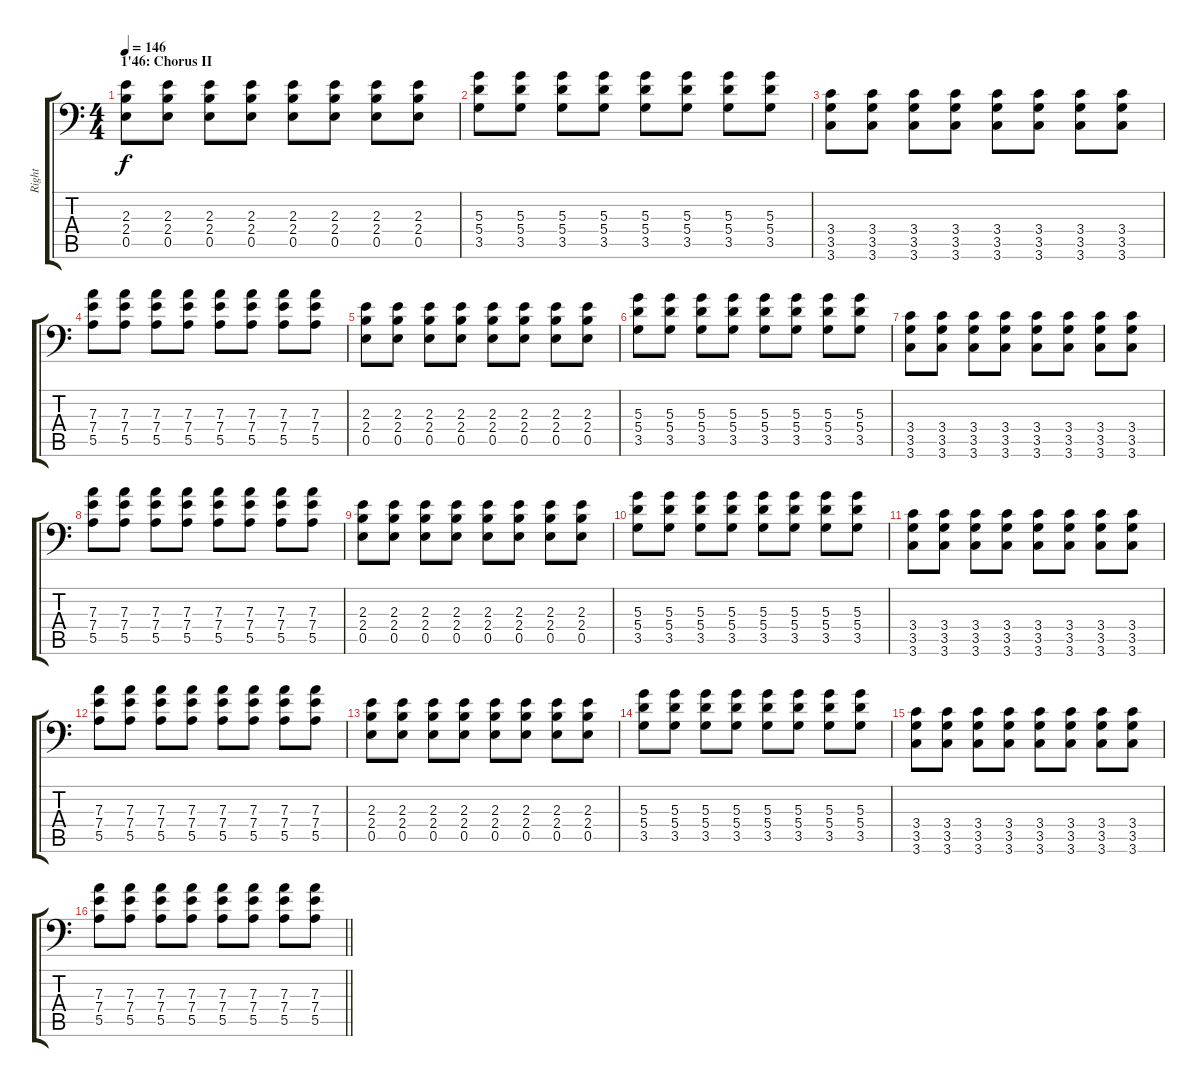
\track ("Right" "Right") {instrument distortionguitar}
\staff {score tabs}
\tuning (B3 Gb3 D3 A2 E2 A1) {hide}
\ts (4 4)
\section ("" "1'46: Chorus II")
\tempo 146
\clef f4
\ks c
(2.3 2.4 0.5).8{dy f} (2.3 2.4 0.5).8 (2.3 2.4 0.5).8 (2.3 2.4 0.5).8 (2.3 2.4 0.5).8 (2.3 2.4 0.5).8 (2.3 2.4 0.5).8 (2.3 2.4 0.5).8 |
(5.3 5.4 3.5).8 (5.3 5.4 3.5).8 (5.3 5.4 3.5).8 (5.3 5.4 3.5).8 (5.3 5.4 3.5).8 (5.3 5.4 3.5).8 (5.3 5.4 3.5).8 (5.3 5.4 3.5).8 |
(3.4 3.5 3.6).8 (3.4 3.5 3.6).8 (3.4 3.5 3.6).8 (3.4 3.5 3.6).8 (3.4 3.5 3.6).8 (3.4 3.5 3.6).8 (3.4 3.5 3.6).8 (3.4 3.5 3.6).8 |
(7.3 7.4 5.5).8 (7.3 7.4 5.5).8 (7.3 7.4 5.5).8 (7.3 7.4 5.5).8 (7.3 7.4 5.5).8 (7.3 7.4 5.5).8 (7.3 7.4 5.5).8 (7.3 7.4 5.5).8 |
(2.3 2.4 0.5).8 (2.3 2.4 0.5).8 (2.3 2.4 0.5).8 (2.3 2.4 0.5).8 (2.3 2.4 0.5).8 (2.3 2.4 0.5).8 (2.3 2.4 0.5).8 (2.3 2.4 0.5).8 |
(5.3 5.4 3.5).8 (5.3 5.4 3.5).8 (5.3 5.4 3.5).8 (5.3 5.4 3.5).8 (5.3 5.4 3.5).8 (5.3 5.4 3.5).8 (5.3 5.4 3.5).8 (5.3 5.4 3.5).8 |
(3.4 3.5 3.6).8 (3.4 3.5 3.6).8 (3.4 3.5 3.6).8 (3.4 3.5 3.6).8 (3.4 3.5 3.6).8 (3.4 3.5 3.6).8 (3.4 3.5 3.6).8 (3.4 3.5 3.6).8 |
(7.3 7.4 5.5).8 (7.3 7.4 5.5).8 (7.3 7.4 5.5).8 (7.3 7.4 5.5).8 (7.3 7.4 5.5).8 (7.3 7.4 5.5).8 (7.3 7.4 5.5).8 (7.3 7.4 5.5).8 |
(2.3 2.4 0.5).8 (2.3 2.4 0.5).8 (2.3 2.4 0.5).8 (2.3 2.4 0.5).8 (2.3 2.4 0.5).8 (2.3 2.4 0.5).8 (2.3 2.4 0.5).8 (2.3 2.4 0.5).8 |
(5.3 5.4 3.5).8 (5.3 5.4 3.5).8 (5.3 5.4 3.5).8 (5.3 5.4 3.5).8 (5.3 5.4 3.5).8 (5.3 5.4 3.5).8 (5.3 5.4 3.5).8 (5.3 5.4 3.5).8 |
(3.4 3.5 3.6).8 (3.4 3.5 3.6).8 (3.4 3.5 3.6).8 (3.4 3.5 3.6).8 (3.4 3.5 3.6).8 (3.4 3.5 3.6).8 (3.4 3.5 3.6).8 (3.4 3.5 3.6).8 |
(7.3 7.4 5.5).8 (7.3 7.4 5.5).8 (7.3 7.4 5.5).8 (7.3 7.4 5.5).8 (7.3 7.4 5.5).8 (7.3 7.4 5.5).8 (7.3 7.4 5.5).8 (7.3 7.4 5.5).8 |
(2.3 2.4 0.5).8 (2.3 2.4 0.5).8 (2.3 2.4 0.5).8 (2.3 2.4 0.5).8 (2.3 2.4 0.5).8 (2.3 2.4 0.5).8 (2.3 2.4 0.5).8 (2.3 2.4 0.5).8 |
(5.3 5.4 3.5).8 (5.3 5.4 3.5).8 (5.3 5.4 3.5).8 (5.3 5.4 3.5).8 (5.3 5.4 3.5).8 (5.3 5.4 3.5).8 (5.3 5.4 3.5).8 (5.3 5.4 3.5).8 |
(3.4 3.5 3.6).8 (3.4 3.5 3.6).8 (3.4 3.5 3.6).8 (3.4 3.5 3.6).8 (3.4 3.5 3.6).8 (3.4 3.5 3.6).8 (3.4 3.5 3.6).8 (3.4 3.5 3.6).8 |
\barLineRight lightlight
(7.3 7.4 5.5).8 (7.3 7.4 5.5).8 (7.3 7.4 5.5).8 (7.3 7.4 5.5).8 (7.3 7.4 5.5).8 (7.3 7.4 5.5).8 (7.3 7.4 5.5).8 (7.3 7.4 5.5).8
